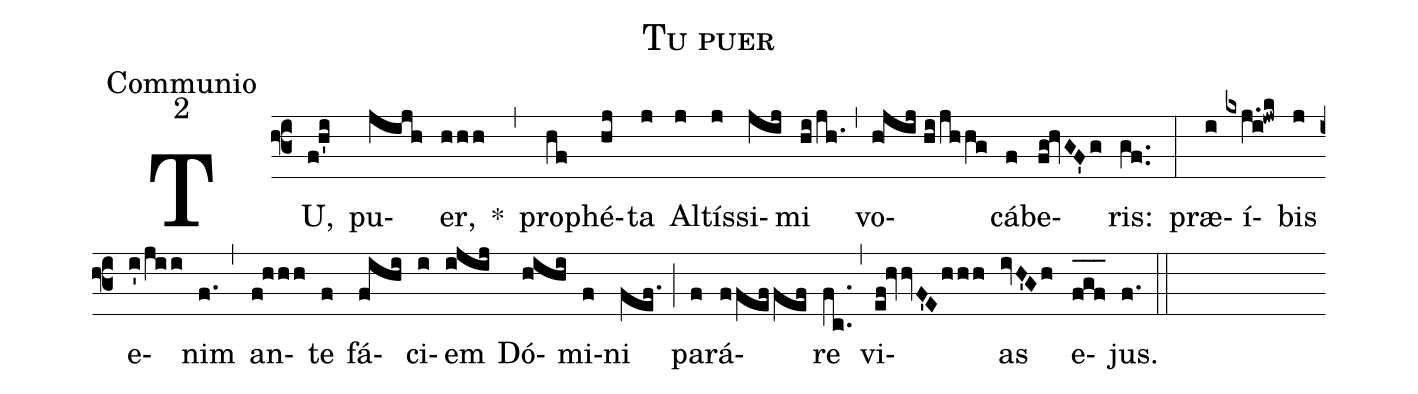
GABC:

name:Tu puer;
office-part:Communio;
mode:2;
%%
(f3) TU,(f!h'i) pu(jijh)er,(hhh) *(,) pro(hf)phé(hj)ta(j) Al(j)tís(j)si(jij)mi(hi/jh.) (,) vo(h!jij//hi/!jhhg)cá(f)be(fg!hvGF'g)ris:(gf..) (:) præ(i)í(kxj.i!jwk)bis(j) e(i'/jii)nim(f.) (,) an(f!hhh)te(f) fá(fihi)ci(i)em(ijij) Dó(hihi)mi(f)ni(fef.) (;) pa(f)rá(ffeffef)re(fc..) (,) vi(ef!hvvF'Ehhh)as(ivH'Gh) e(f_[oh:h]g_[oh:h]f_[oh:h])jus.(f.) (::)
